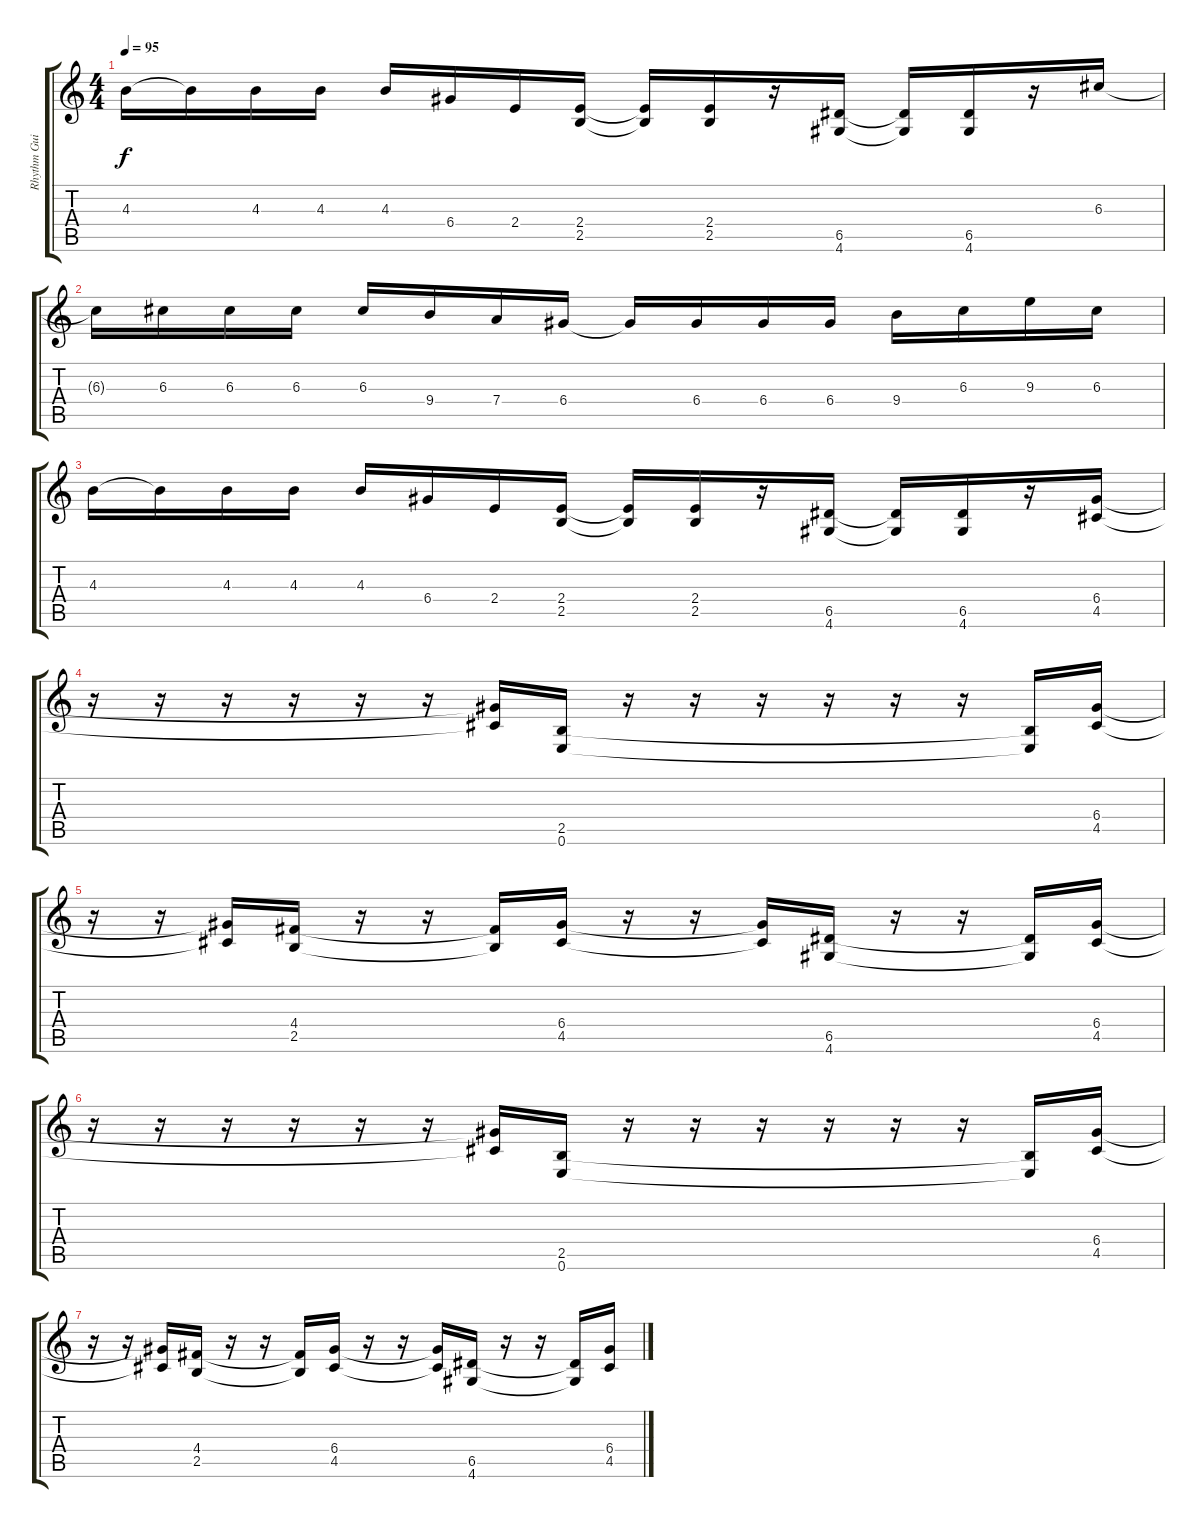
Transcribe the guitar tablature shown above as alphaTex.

\track ("Rhythm Guitar" "Rhythm Gui") {instrument distortionguitar}
\staff {score tabs}
\tuning (E4 B3 G3 D3 A2 E2) {hide}
\ts (4 4)
\tempo 95
\clef g2
\ks c
4.3.16{dy f} 4.3{t}.16 4.3.16 4.3.16 4.3.16 6.4.16 2.4.16 (2.4 2.5).16 (2.4{t} 2.5{t}).16 (2.4 2.5).16 r.16 (6.5 4.6).16 (6.5{t} 4.6{t}).16 (6.5 4.6).16 r.16 6.3.16 |
6.3{t}.16 6.3.16 6.3.16 6.3.16 6.3.16 9.4.16 7.4.16 6.4.16 6.4{t}.16 6.4.16 6.4.16 6.4.16 9.4.16 6.3.16 9.3.16 6.3.16 |
4.3.16 4.3{t}.16 4.3.16 4.3.16 4.3.16 6.4.16 2.4.16 (2.4 2.5).16 (2.4{t} 2.5{t}).16 (2.4 2.5).16 r.16 (6.5 4.6).16 (6.5{t} 4.6{t}).16 (6.5 4.6).16 r.16 (6.4 4.5).16 |
r.16 r.16 r.16 r.16 r.16 r.16 (6.4{t} 4.5{t}).16 (2.5 0.6).16 r.16 r.16 r.16 r.16 r.16 r.16 (2.5{t} 0.6{t}).16 (6.4 4.5).16 |
r.16 r.16 (6.4{t} 4.5{t}).16 (4.4 2.5).16 r.16 r.16 (4.4{t} 2.5{t}).16 (6.4 4.5).16 r.16 r.16 (6.4{t} 4.5{t}).16 (6.5 4.6).16 r.16 r.16 (6.5{t} 4.6{t}).16 (6.4 4.5).16 |
r.16 r.16 r.16 r.16 r.16 r.16 (6.4{t} 4.5{t}).16 (2.5 0.6).16 r.16 r.16 r.16 r.16 r.16 r.16 (2.5{t} 0.6{t}).16 (6.4 4.5).16 |
r.16 r.16 (6.4{t} 4.5{t}).16 (4.4 2.5).16 r.16 r.16 (4.4{t} 2.5{t}).16 (6.4 4.5).16 r.16 r.16 (6.4{t} 4.5{t}).16 (6.5 4.6).16 r.16 r.16 (6.5{t} 4.6{t}).16 (6.4 4.5).16
